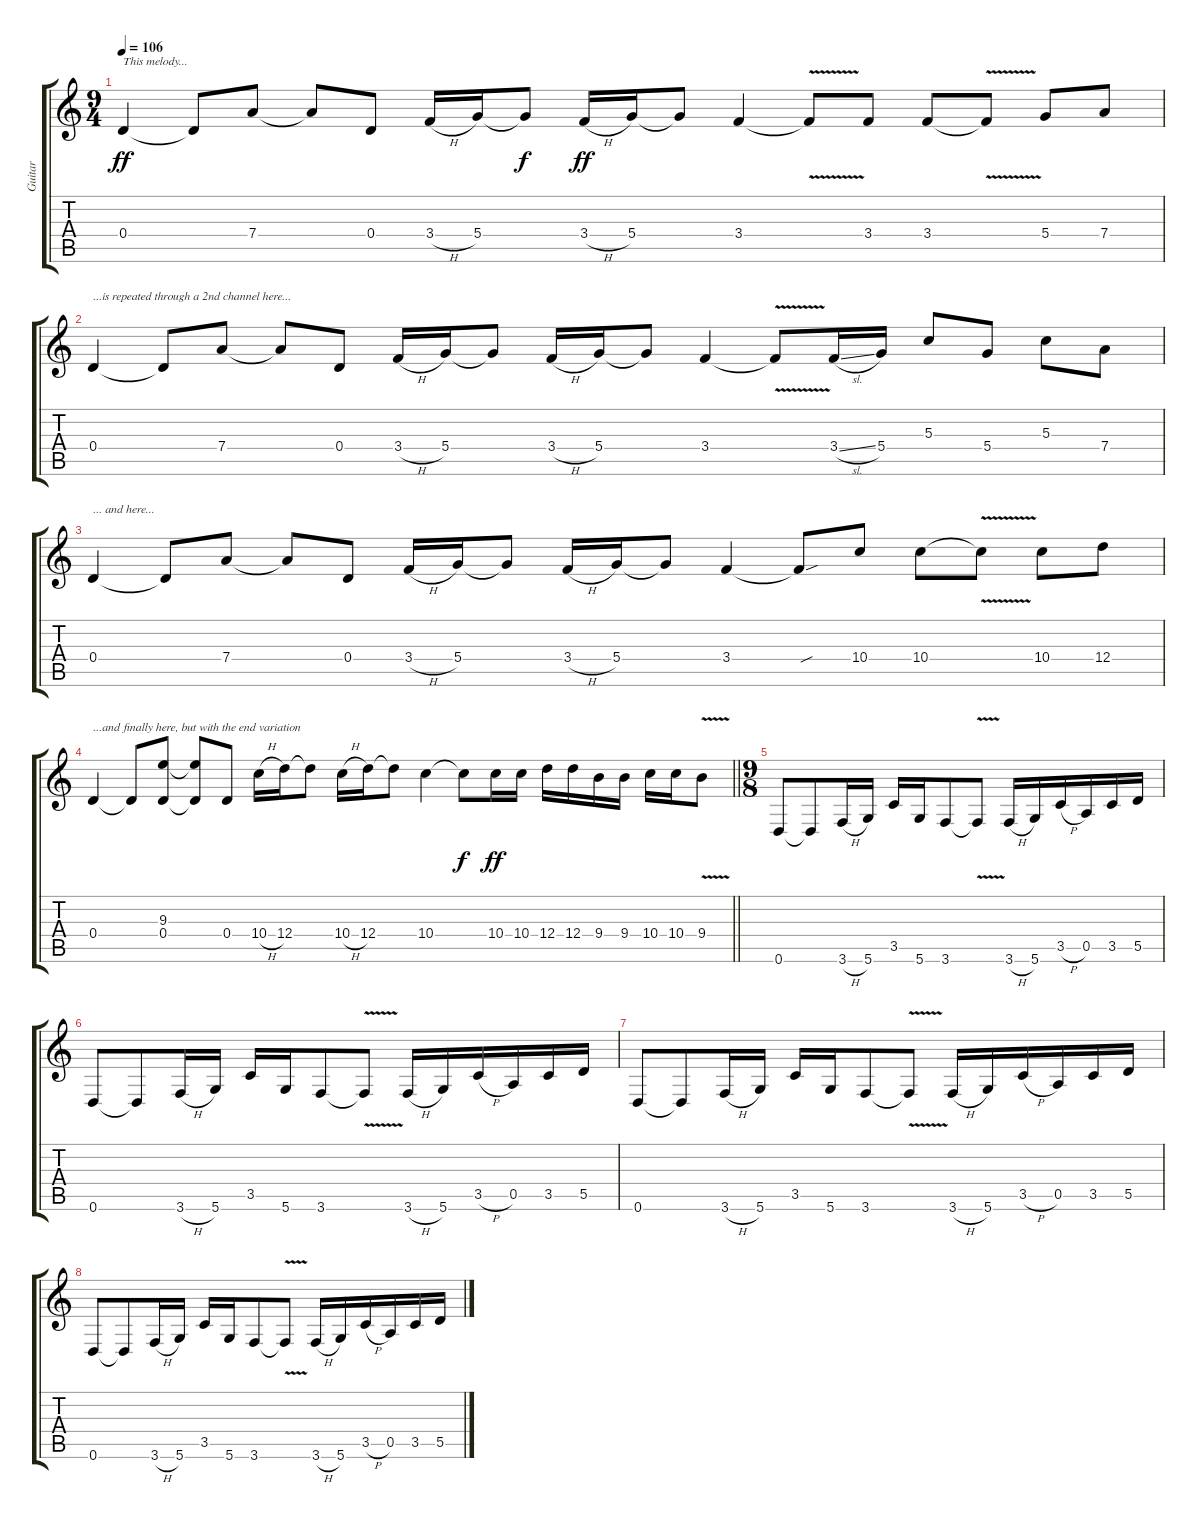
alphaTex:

\track ("Guitar" "Guitar") {instrument distortionguitar}
\staff {score tabs}
\tuning (E4 B3 G3 D3 A2 D2) {hide}
\ts (9 4)
\tempo 106
\clef g2
\ks c
0.4.4{txt "This melody..." dy ff} 0.4{t}.8 7.4.8 7.4{t}.8 0.4.8 3.4{h}.16 5.4.16 5.4{t}.8{dy f} 3.4{h}.16{dy ff} 5.4.16 5.4{t}.8 3.4.4 3.4{v t}.8 3.4.8 3.4.8 3.4{v t}.8 5.4.8 7.4.8 |
0.4.4{txt "...is repeated through a 2nd channel here..."} 0.4{t}.8 7.4.8 7.4{t}.8 0.4.8 3.4{h}.16 5.4.16 5.4{t}.8 3.4{h}.16 5.4.16 5.4{t}.8 3.4.4 3.4{v t}.8 3.4{sl}.16 5.4.16 5.3.8 5.4.8 5.3.8 7.4.8 |
0.4.4{txt "... and here..."} 0.4{t}.8 7.4.8 7.4{t}.8 0.4.8 3.4{h}.16 5.4.16 5.4{t}.8 3.4{h}.16 5.4.16 5.4{t}.8 3.4.4 3.4{sou t}.8 10.4.8 10.4.8 10.4{v t}.8 10.4.8 12.4.8 |
\barLineRight lightlight
0.4.4{txt "...and finally here, but with the end variation "} 0.4{t}.8 (9.3 0.4).8 (9.3{t} 0.4{t}).8 0.4.8 10.4{h}.16 12.4.16 12.4{t}.8 10.4{h}.16 12.4.16 12.4{t}.8 10.4.4 10.4{t}.8{dy f} 10.4.16{dy ff} 10.4.16 12.4.16 12.4.16 9.4.16 9.4.16 10.4.16 10.4.16 9.4{v}.8 |
\ts (9 8)
\section ("" "")
0.6.8 0.6{t}.8 3.6{h}.16 5.6.16 3.5.16 5.6.16 3.6.8 3.6{v t}.8 3.6{h}.16 5.6.16 3.5{h}.16 0.5.16 3.5.16 5.5.16 |
0.6.8 0.6{t}.8 3.6{h}.16 5.6.16 3.5.16 5.6.16 3.6.8 3.6{v t}.8 3.6{h}.16 5.6.16 3.5{h}.16 0.5.16 3.5.16 5.5.16 |
0.6.8 0.6{t}.8 3.6{h}.16 5.6.16 3.5.16 5.6.16 3.6.8 3.6{v t}.8 3.6{h}.16 5.6.16 3.5{h}.16 0.5.16 3.5.16 5.5.16 |
0.6.8 0.6{t}.8 3.6{h}.16 5.6.16 3.5.16 5.6.16 3.6.8 3.6{v t}.8 3.6{h}.16 5.6.16 3.5{h}.16 0.5.16 3.5.16 5.5.16
